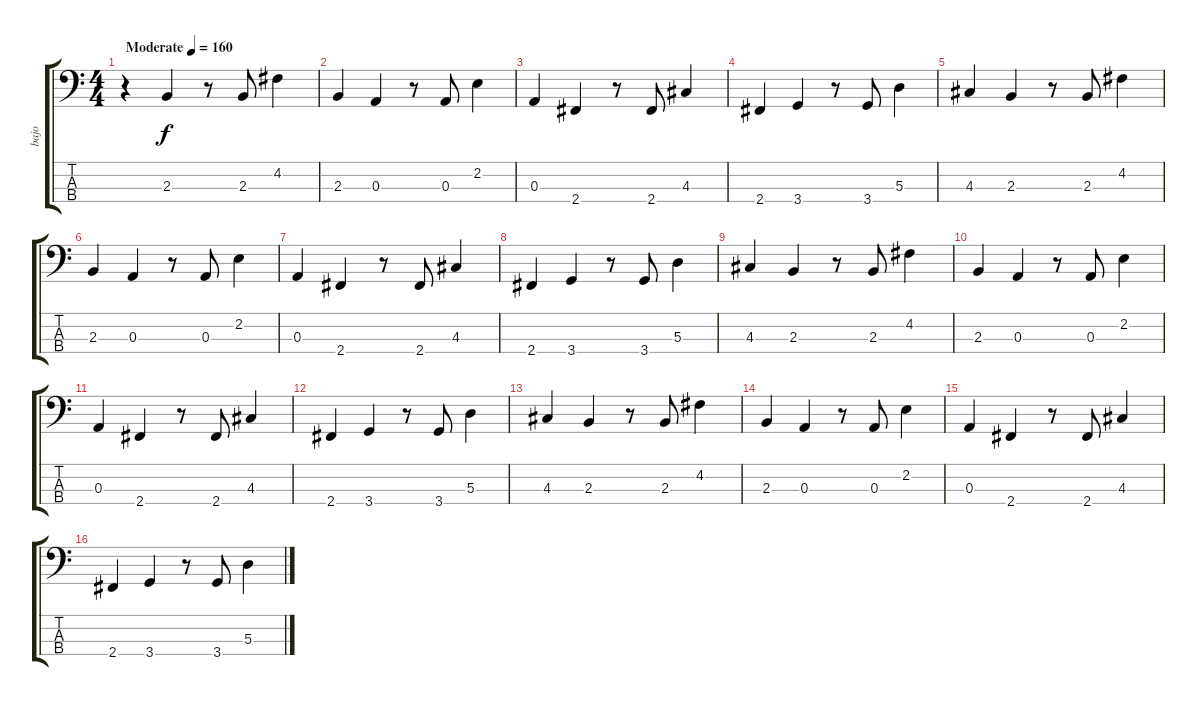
\track ("bajo" "bajo") {instrument electricbassfinger}
\staff {score tabs}
\tuning (G2 D2 A1 E1) {hide}
\ts (4 4)
\tempo (160 "Moderate")
\clef f4
\ks c
r.4{dy f instrument electricbassfinger} 2.3.4 r.8 2.3.8 4.2.4 |
2.3.4 0.3.4 r.8 0.3.8 2.2.4 |
0.3.4 2.4.4 r.8 2.4.8 4.3.4 |
2.4.4 3.4.4 r.8 3.4.8 5.3.4 |
4.3.4 2.3.4 r.8 2.3.8 4.2.4 |
2.3.4 0.3.4 r.8 0.3.8 2.2.4 |
0.3.4 2.4.4 r.8 2.4.8 4.3.4 |
2.4.4 3.4.4 r.8 3.4.8 5.3.4 |
4.3.4 2.3.4 r.8 2.3.8 4.2.4 |
2.3.4 0.3.4 r.8 0.3.8 2.2.4 |
0.3.4 2.4.4 r.8 2.4.8 4.3.4 |
2.4.4 3.4.4 r.8 3.4.8 5.3.4 |
4.3.4 2.3.4 r.8 2.3.8 4.2.4 |
2.3.4 0.3.4 r.8 0.3.8 2.2.4 |
0.3.4 2.4.4 r.8 2.4.8 4.3.4 |
2.4.4 3.4.4 r.8 3.4.8 5.3.4
